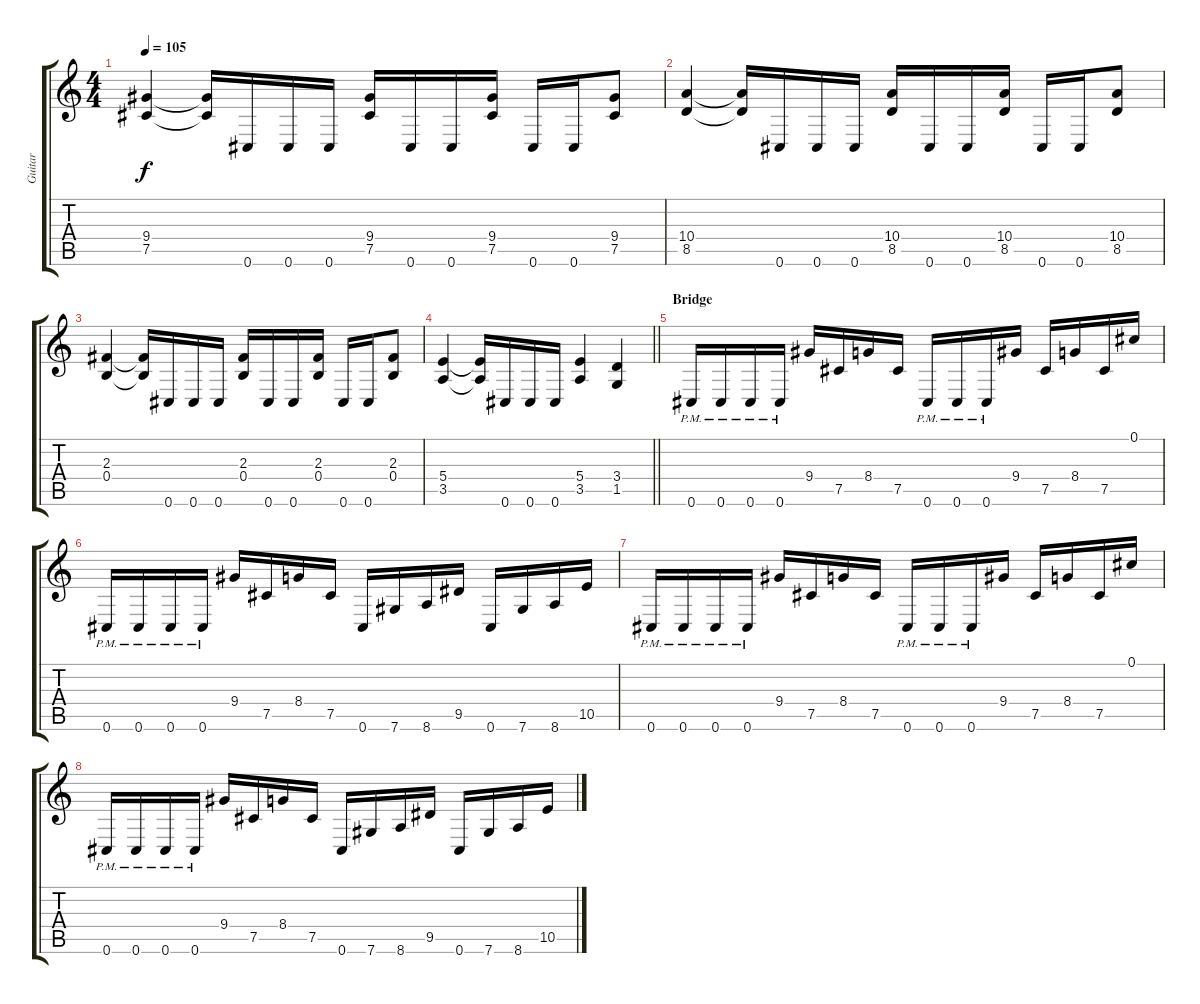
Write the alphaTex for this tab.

\track ("Guitar" "Guitar") {instrument distortionguitar}
\staff {score tabs}
\tuning (Db4 Ab3 E3 B2 Gb2 Db2) {hide}
\ts (4 4)
\tempo 105
\clef g2
\ks c
(9.4 7.5).4{dy f} (9.4{t} 7.5{t}).16 0.6.16 0.6.16 0.6.16 (9.4 7.5).16 0.6.16 0.6.16 (9.4 7.5).16 0.6.16 0.6.16 (9.4 7.5).8 |
(10.4 8.5).4 (10.4{t} 8.5{t}).16 0.6.16 0.6.16 0.6.16 (10.4 8.5).16 0.6.16 0.6.16 (10.4 8.5).16 0.6.16 0.6.16 (10.4 8.5).8 |
(2.3 0.4).4 (2.3{t} 0.4{t}).16 0.6.16 0.6.16 0.6.16 (2.3 0.4).16 0.6.16 0.6.16 (2.3 0.4).16 0.6.16 0.6.16 (2.3 0.4).8 |
\barLineRight lightlight
(5.4 3.5).4 (5.4{t} 3.5{t}).16 0.6.16 0.6.16 0.6.16 (5.4 3.5).4 (3.4 1.5).4 |
\section ("" "Bridge")
0.6{pm}.16 0.6{pm}.16 0.6{pm}.16 0.6{pm}.16 9.4.16 7.5.16 8.4.16 7.5.16 0.6{pm}.16 0.6{pm}.16 0.6{pm}.16 9.4.16 7.5.16 8.4.16 7.5.16 0.1.16 |
0.6{pm}.16 0.6{pm}.16 0.6{pm}.16 0.6{pm}.16 9.4.16 7.5.16 8.4.16 7.5.16 0.6.16 7.6.16 8.6.16 9.5.16 0.6.16 7.6.16 8.6.16 10.5.16 |
0.6{pm}.16 0.6{pm}.16 0.6{pm}.16 0.6{pm}.16 9.4.16 7.5.16 8.4.16 7.5.16 0.6{pm}.16 0.6{pm}.16 0.6{pm}.16 9.4.16 7.5.16 8.4.16 7.5.16 0.1.16 |
0.6{pm}.16 0.6{pm}.16 0.6{pm}.16 0.6{pm}.16 9.4.16 7.5.16 8.4.16 7.5.16 0.6.16 7.6.16 8.6.16 9.5.16 0.6.16 7.6.16 8.6.16 10.5.16
